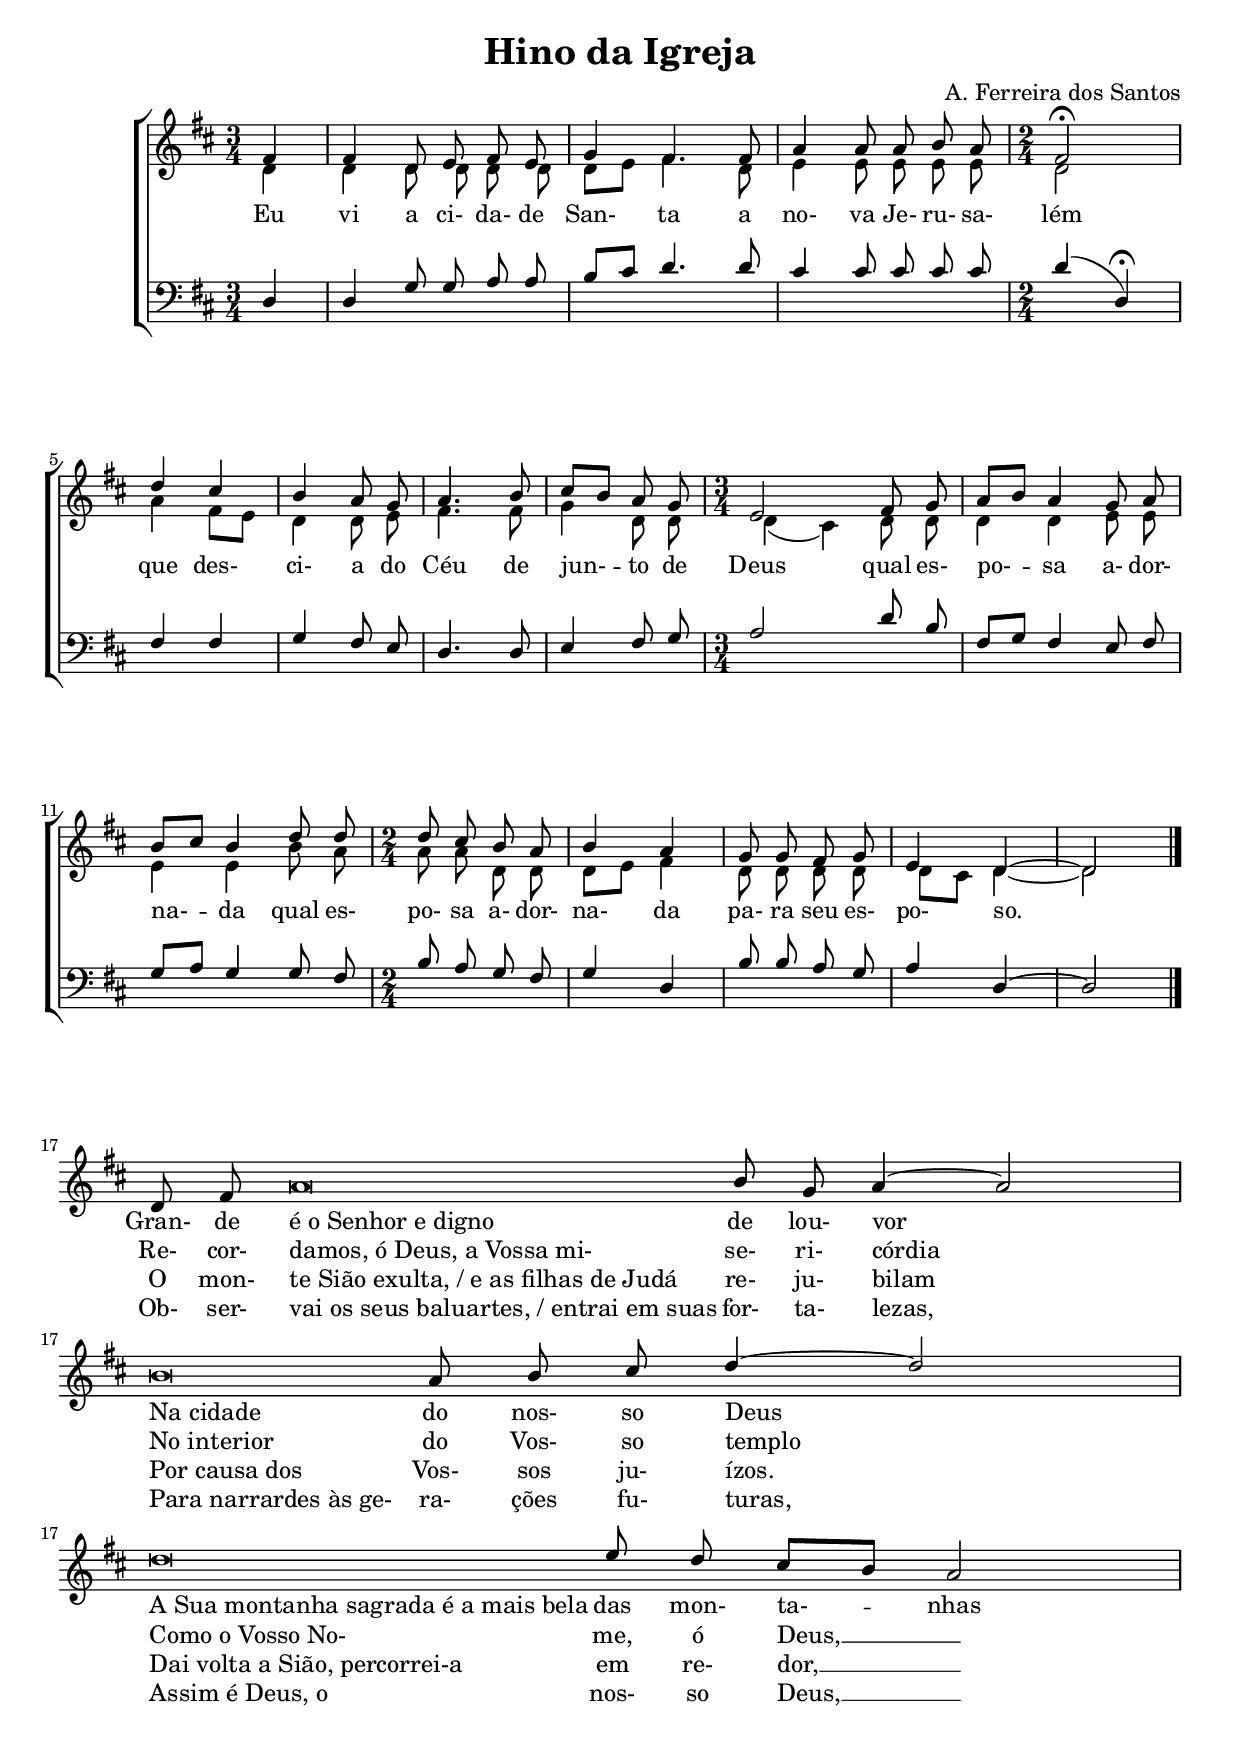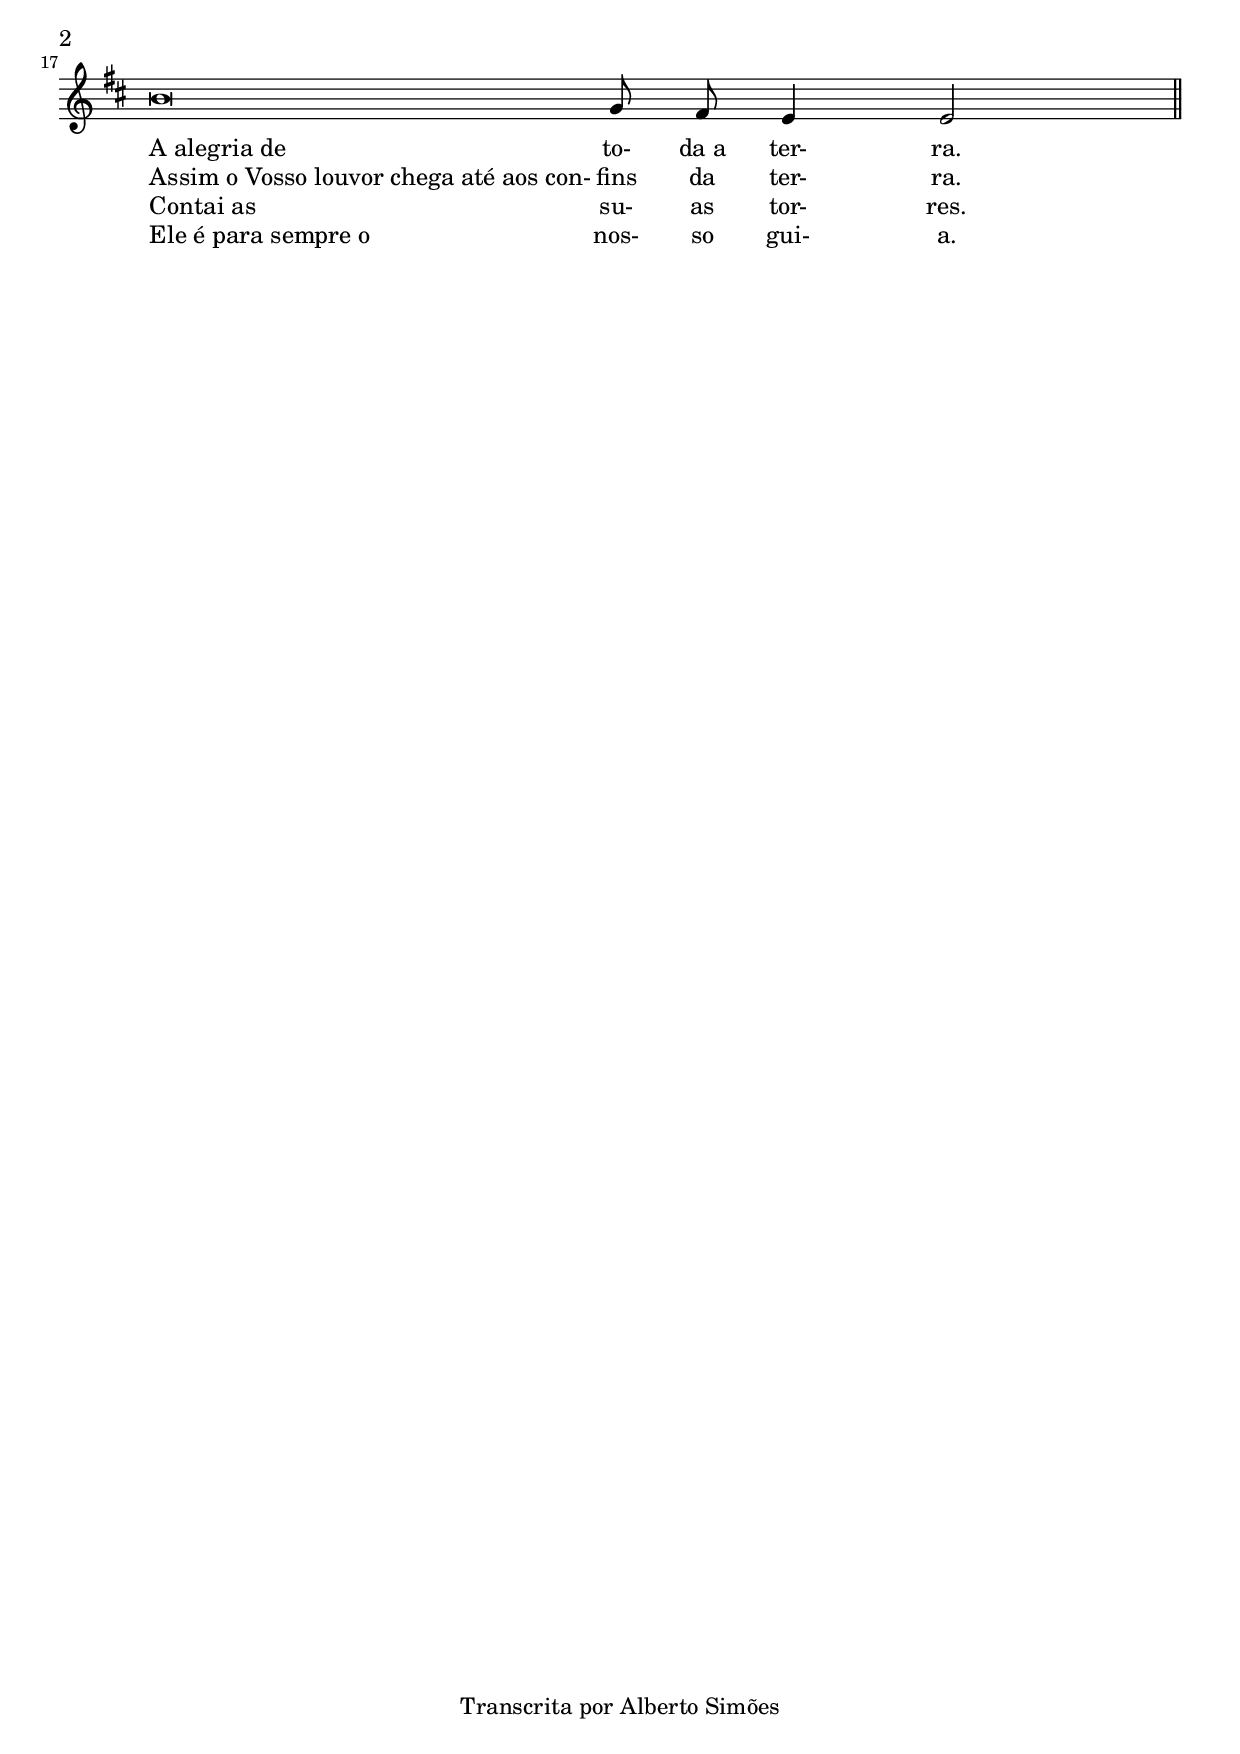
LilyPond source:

\version "2.14.0"

\header {
  title = "Hino da Igreja"
  composer = "A. Ferreira dos Santos"
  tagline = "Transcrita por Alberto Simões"
}



global = {
  \key d \major
  \time 3/4
  \autoBeamOff
}

sopMusic = \relative c' {
	\partial 4 fis4
	fis 4 d8 e fis e
	g4 fis4. fis8
	a4 a8 a b a
	% line 2
	\time 2/4
	fis2\fermata
	d'4 cis
	b a8 g
	a4. b8
	cis[ b] a g
	% line 3
	\time 3/4
	e2 fis8 g
	a[ b]	a4 g8 a
	b8[ cis] b4 d8 d
	% line 4
	\time 2/4
	d8 cis b a
	b4 a
	g8 g fis g
	e4 d ~
	d2
	\bar "|." \break
	\cadenzaOn d8 fis a\breve b8 g a4~a2 \cadenzaOff \bar"|"
	\cadenzaOn b\breve a8 b cis d4~d2    \cadenzaOff \bar"|"
	\cadenzaOn d\breve e8 d cis[ b] a2   \cadenzaOff \bar"|"
	\cadenzaOn b\breve g8 fis e4 e2      \cadenzaOff \bar "||"
}

sopWordsA = \lyricmode {
	Eu vi a ci- da- de San- ta a no- va Je- ru- sa- lém
	que des- ci- a do Céu de jun- -- to de Deus
	qual es- po- -- sa a- dor- na- -- da qual es- po- sa
	a- dor- na- da pa- ra seu es- po- so.
  Gran- de 	\once \override LyricText #'self-alignment-X = #LEFT 
  "é o Senhor e digno" de lou- vor
  \once \override LyricText #'self-alignment-X = #LEFT 
	"Na cidade" do nos- so Deus
  \once \override LyricText #'self-alignment-X = #LEFT 
	"A Sua montanha sagrada é a mais bela" das mon- ta- -- nhas
  \once \override LyricText #'self-alignment-X = #LEFT 
	"A alegria de" to- da_a ter- ra.
}

sopWordsB = \lyricmode {
	\repeat unfold 48{\skip 4} 
  Re- cor- 	\once \override LyricText #'self-alignment-X = #LEFT 
  "damos, ó Deus, a Vossa mi-" se- ri- córdia
  \once \override LyricText #'self-alignment-X = #LEFT 
	"No interior" do Vos- so templo
  \once \override LyricText #'self-alignment-X = #LEFT 
	"Como o Vosso No-" me, ó Deus, __ _
  \once \override LyricText #'self-alignment-X = #LEFT 
	"Assim o Vosso louvor chega até aos con-" fins da ter- ra.
}

sopWordsC = \lyricmode {
	\repeat unfold 48{\skip 4} 
	O mon-   \once \override LyricText #'self-alignment-X = #LEFT  "te Sião exulta, / e as filhas de Judá" re- ju- bilam
	  \once \override LyricText #'self-alignment-X = #LEFT 
	"Por causa dos" Vos- sos ju- ízos.
	  \once \override LyricText #'self-alignment-X = #LEFT 
	"Dai volta a Sião, percorrei-a" em re- dor, __ _
	  \once \override LyricText #'self-alignment-X = #LEFT 
	"Contai as" su- as tor- res.
}

sopWordsD = \lyricmode {
	\repeat unfold 48{\skip 4} 
	Ob- ser- \once \override LyricText #'self-alignment-X = #LEFT 
	"vai os seus baluartes, / entrai em suas" for- ta- lezas,
	  \once \override LyricText #'self-alignment-X = #LEFT 
	"Para narrardes às ge-" ra- ções fu- turas,
	  \once \override LyricText #'self-alignment-X = #LEFT 
	"Assim é Deus, o" nos- so Deus, __ _
	  \once \override LyricText #'self-alignment-X = #LEFT 
	"Ele é para sempre o" nos- so gui- a.
}

altoMusic = \relative c' {
	\partial 4 d4
	d4 d8 d d d
	d[ e] fis4. d8
	e4 e8 e e e
	% line 2
	\time 2/4
	d2
	a'4 fis8[ e]
	d4 d8 e
	fis4. fis8
	g4 d8 d
	% line 3
	\time 3/4
	d4( cis) d8 d
	d4 d e8 e
	e4 e b'8 a
	% line 4
	\time 2/4
	a8 a d, d
	d[ e] fis4
	d8 d d d
	d[ cis] d4 ~
	d2
}

tenorMusic = \relative c {
	\partial 4 d4
	d g8 g a a
	b[ cis] d4. d8
	cis4 cis8 cis cis cis
	% line 2
	\time 2/4
	d4( d,)\fermata
	fis4 fis
	g fis8 e
	d4. d8
	e4 fis8 g
	% line 3
	\time 3/4
	a2 d8 b
	fis[ g] fis4 e8 fis
	g8[ a] g4 g8 fis
	% line 4
	\time 2/4
	b8 a g fis
	g4 d
	b'8 b a g
	a4 d, ~ d2
}

\score {
  \new ChoirStaff <<
    \new Staff = women <<
      \new Voice = "sopranos" {
        \voiceOne
        << \global \sopMusic >>
      }
      \new Voice = "altos" {
        \voiceTwo
        << \global \altoMusic >>
      }
	    \new Lyrics \lyricsto sopranos \sopWordsA
	    \new Lyrics \lyricsto sopranos \sopWordsB
	    \new Lyrics \lyricsto sopranos \sopWordsC
	    \new Lyrics \lyricsto sopranos \sopWordsD
    >>
    \new Staff = men <<
      \clef bass
      \new Voice = "tenors" {
        \voiceOne
        << \global \tenorMusic >>
      }
    >>
  >>  
  \layout {
    \context { \Staff \RemoveEmptyStaves }
    #(layout-set-staff-size 19)
  }
  \midi { }
}
